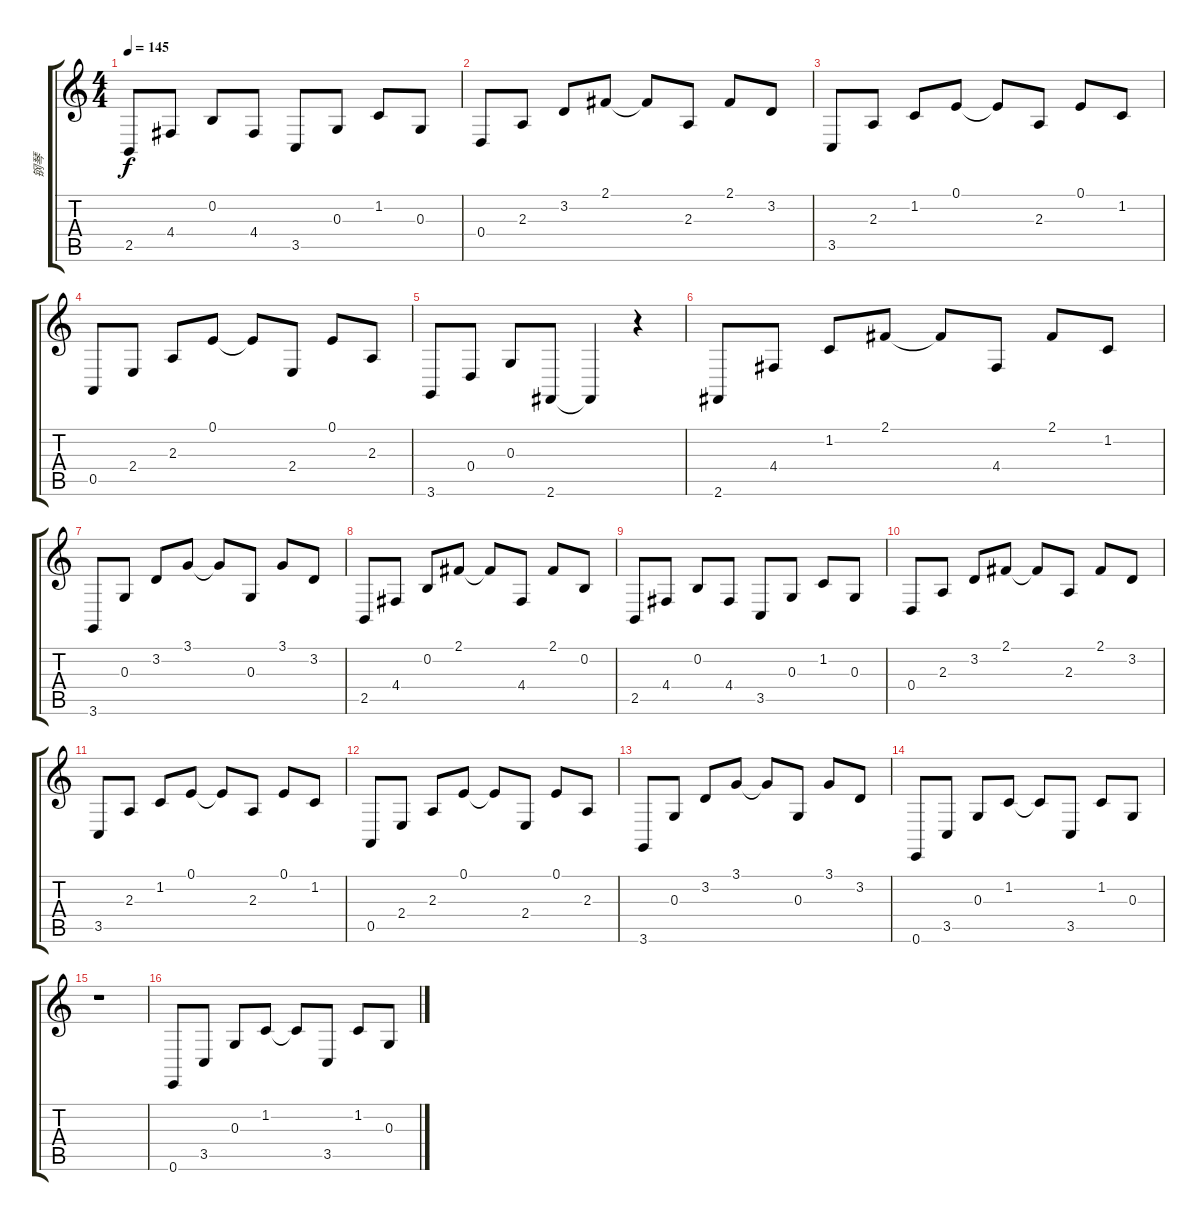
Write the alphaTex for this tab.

\track ("钢琴" "钢琴") {instrument acousticgrandpiano}
\staff {score tabs}
\tuning (E4 B3 G3 D3 A2 E2) {hide}
\ts (4 4)
\tempo 145
\clef g2
\ks c
2.5.8{dy f} 4.4.8 0.2.8 4.4.8 3.5.8 0.3.8 1.2.8 0.3.8 |
0.4.8 2.3.8 3.2.8 2.1.8 2.1{t}.8 2.3.8 2.1.8 3.2.8 |
3.5.8 2.3.8 1.2.8 0.1.8 0.1{t}.8 2.3.8 0.1.8 1.2.8 |
0.5.8 2.4.8 2.3.8 0.1.8 0.1{t}.8 2.4.8 0.1.8 2.3.8 |
3.6.8 0.4.8 0.3.8 2.6.8 2.6{t}.4 r.4 |
2.6.8 4.4.8 1.2.8 2.1.8 2.1{t}.8 4.4.8 2.1.8 1.2.8 |
3.6.8 0.3.8 3.2.8 3.1.8 3.1{t}.8 0.3.8 3.1.8 3.2.8 |
2.5.8 4.4.8 0.2.8 2.1.8 2.1{t}.8 4.4.8 2.1.8 0.2.8 |
2.5.8 4.4.8 0.2.8 4.4.8 3.5.8 0.3.8 1.2.8 0.3.8 |
0.4.8 2.3.8 3.2.8 2.1.8 2.1{t}.8 2.3.8 2.1.8 3.2.8 |
3.5.8 2.3.8 1.2.8 0.1.8 0.1{t}.8 2.3.8 0.1.8 1.2.8 |
0.5.8 2.4.8 2.3.8 0.1.8 0.1{t}.8 2.4.8 0.1.8 2.3.8 |
3.6.8 0.3.8 3.2.8 3.1.8 3.1{t}.8 0.3.8 3.1.8 3.2.8 |
0.6.8 3.5.8 0.3.8 1.2.8 1.2{t}.8 3.5.8 1.2.8 0.3.8 |
r.1 |
0.6.8 3.5.8 0.3.8 1.2.8 1.2{t}.8 3.5.8 1.2.8 0.3.8
